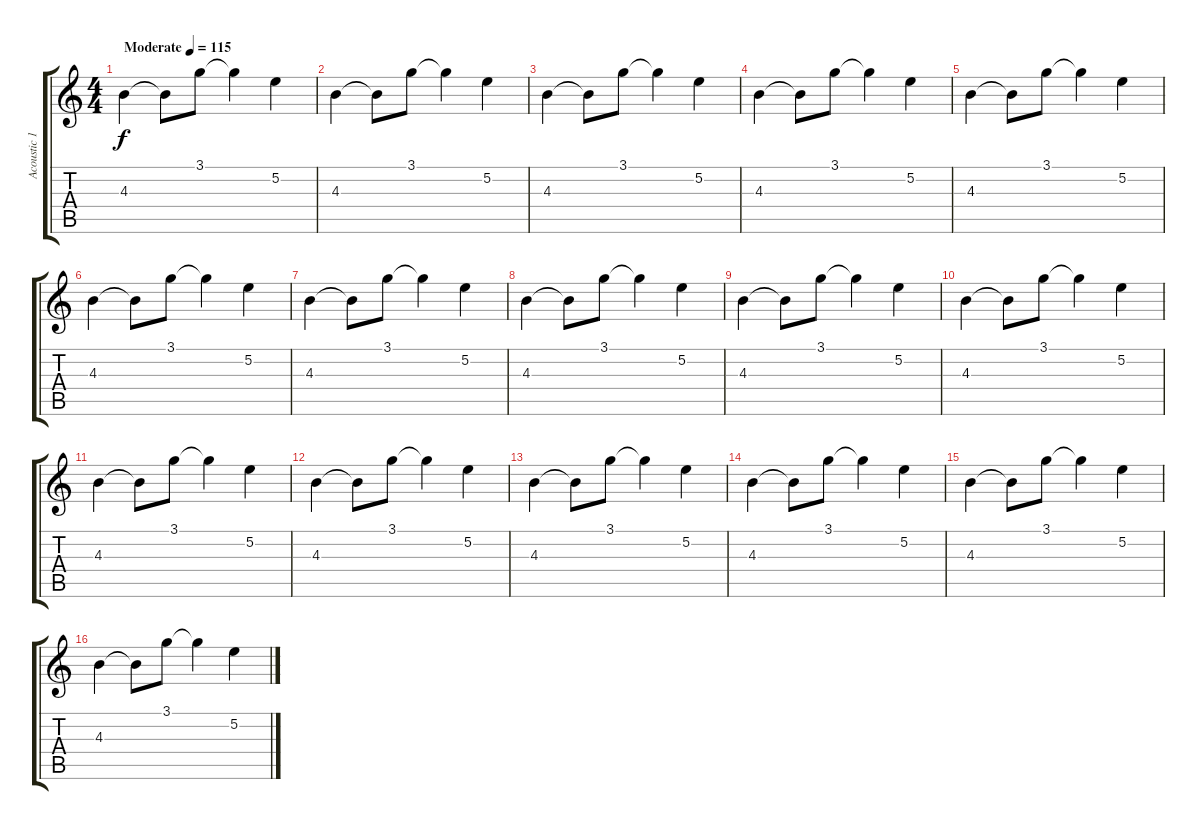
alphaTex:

\track ("Acoustic 1" "Acoustic 1") {instrument acousticguitarsteel}
\staff {score tabs}
\tuning (E4 B3 G3 D3 A2 E2) {hide}
\ts (4 4)
\tempo (115 "Moderate")
\clef g2
\ks c
4.3.4{dy f instrument acousticguitarsteel} 4.3{t}.8 3.1.8 3.1{t}.4 5.2.4 |
4.3.4 4.3{t}.8 3.1.8 3.1{t}.4 5.2.4 |
4.3.4 4.3{t}.8 3.1.8 3.1{t}.4 5.2.4 |
4.3.4 4.3{t}.8 3.1.8 3.1{t}.4 5.2.4 |
4.3.4 4.3{t}.8 3.1.8 3.1{t}.4 5.2.4 |
4.3.4 4.3{t}.8 3.1.8 3.1{t}.4 5.2.4 |
4.3.4 4.3{t}.8 3.1.8 3.1{t}.4 5.2.4 |
4.3.4 4.3{t}.8 3.1.8 3.1{t}.4 5.2.4 |
4.3.4 4.3{t}.8 3.1.8 3.1{t}.4 5.2.4 |
4.3.4 4.3{t}.8 3.1.8 3.1{t}.4 5.2.4 |
4.3.4 4.3{t}.8 3.1.8 3.1{t}.4 5.2.4 |
4.3.4 4.3{t}.8 3.1.8 3.1{t}.4 5.2.4 |
4.3.4 4.3{t}.8 3.1.8 3.1{t}.4 5.2.4 |
4.3.4 4.3{t}.8 3.1.8 3.1{t}.4 5.2.4 |
4.3.4 4.3{t}.8 3.1.8 3.1{t}.4 5.2.4 |
4.3.4 4.3{t}.8 3.1.8 3.1{t}.4 5.2.4
